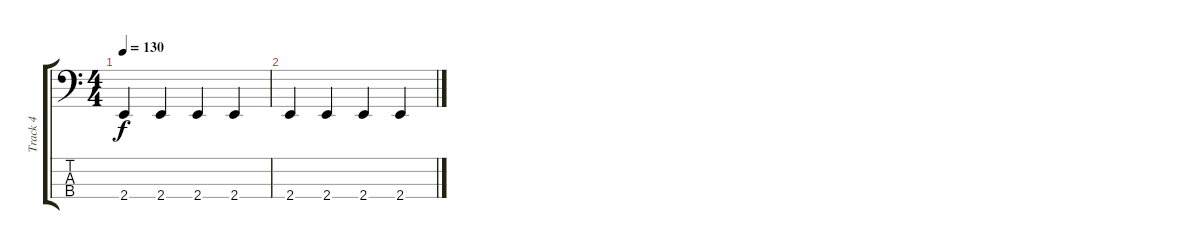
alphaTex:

\track ("Track 4" "Track 4") {instrument electricbassfinger}
\staff {score tabs}
\tuning (F2 C2 G1 D1) {hide}
\ts (4 4)
\tempo 130
\clef f4
\ks c
2.4.4{dy f} 2.4.4 2.4.4 2.4.4 |
2.4.4 2.4.4 2.4.4 2.4.4
